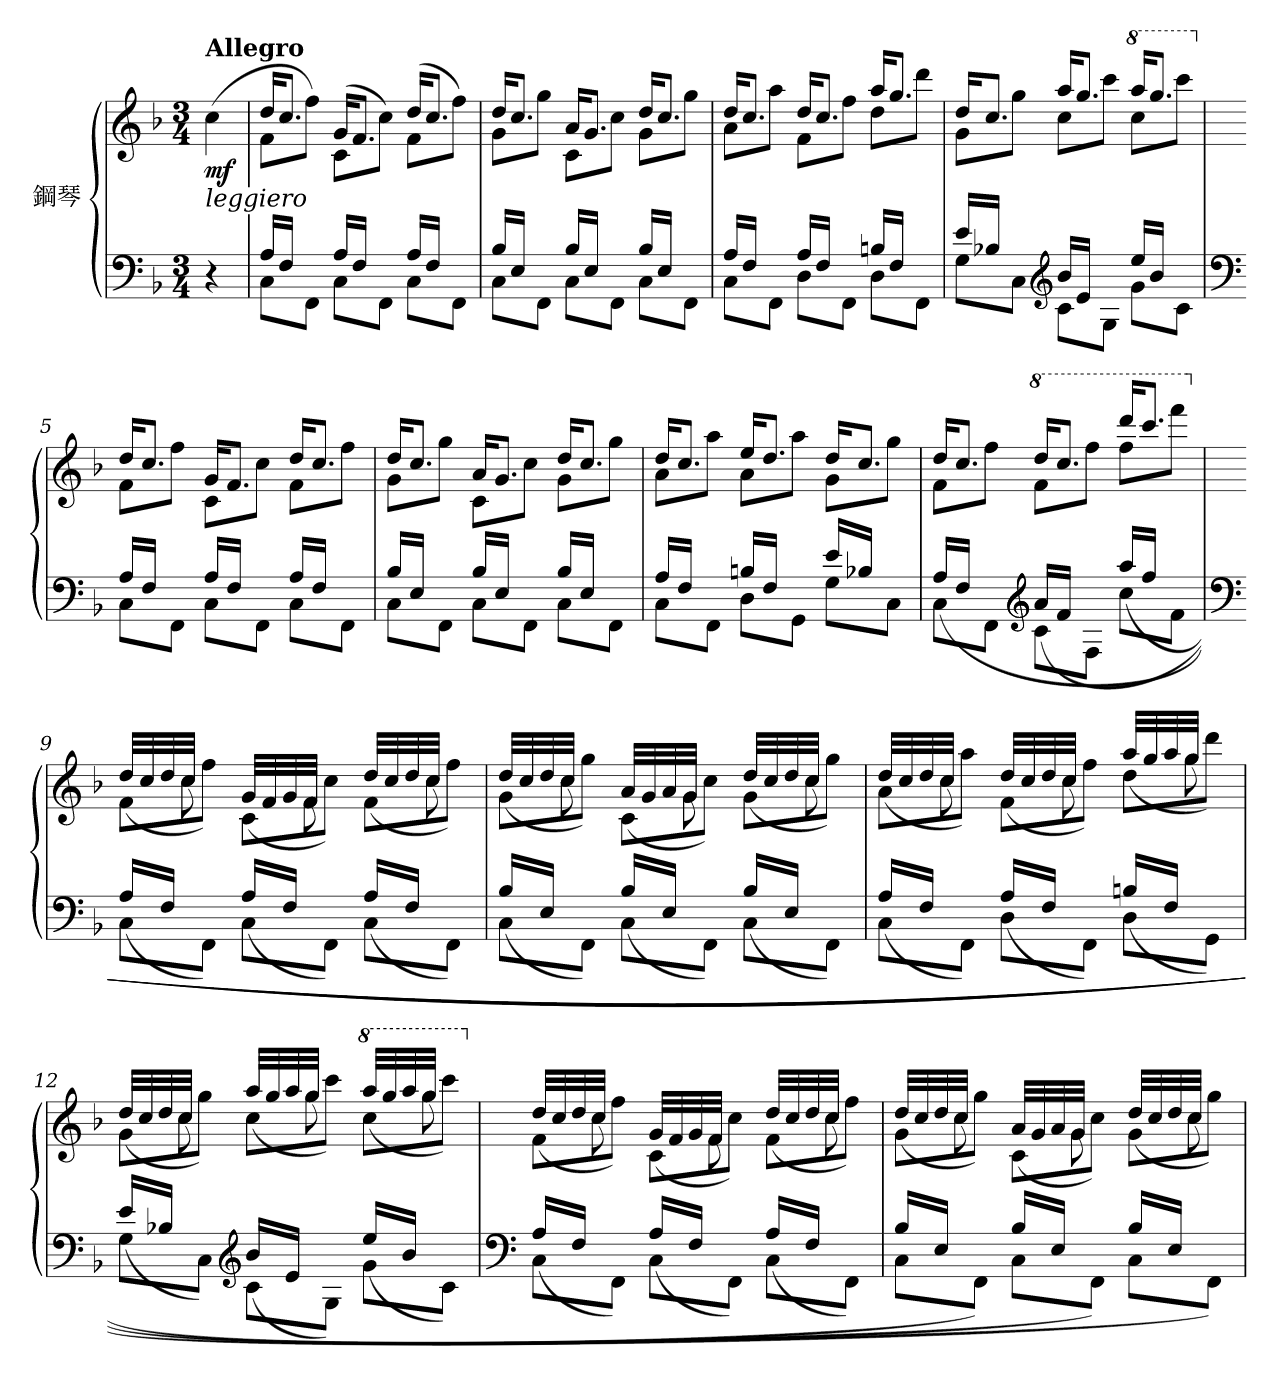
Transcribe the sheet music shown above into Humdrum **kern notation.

**kern	**kern	**dynam
*part1	*part1	*part1
*staff2	*staff1	*staff1/2
*I"鋼琴	*	*
*clefF4	*clefG2	*
*k[b-]	*k[b-]	*
*M3/4	*M3/4	*
*MM100	*MM100	*
=	=	=
!	!LO:TX:a:B:t=Allegro	!
!	!LO:TX:b:i:t=leggiero	!
!	!	!LO:DY:b
4r	(>4cc\	mf
=1	=1	=1
*	*MM144	*
*^	*^	*
8C\L	(>16A/LL	16dd/KL	8f\L	.
.	16F/JJ	8.cc/J	.	.
8FF\J	8ryy	.	8ff\J)	.
8C\L	(>16A/LL	(>16g/KL	8c\L	.
.	16F/JJ	8.f/J	.	.
8FF\J	8ryy	.	8cc\J)	.
8C\L	(>16A/LL	(>16dd/KL	8f\L	.
.	16F/JJ	8.cc/J	.	.
8FF\J	8ryy	.	8ff\J)	.
=2	=2	=2	=2	=2
8C\L	(>16B-/LL	16dd/KL	8g\L	.
.	16E/JJ	8.cc/J	.	.
8FF\J	8ryy	.	8gg\J)	.
8C\L	(>16B-/LL	16a/KL	8c\L	.
.	16E/JJ	8.g/J	.	.
8FF\J	8ryy	.	8cc\J)	.
8C\L	(>16B-/LL	16dd/KL	8g\L	.
.	16E/JJ	8.cc/J	.	.
8FF\J	8ryy	.	8gg\J)	.
=3	=3	=3	=3	=3
8C\L	(>16A/LL	16dd/KL	8a\L	.
.	16F/JJ	8.cc/J	.	.
8FF\J	8ryy	.	8aa\J)	.
8D\L	(>16A/LL	16dd/KL	8f\L	.
.	16F/JJ	8.cc/J	.	.
8FF\J	8ryy	.	8ff\J)	.
8D\L	(>16Bn/LL	16aa/KL	8dd\L	.
.	16F/JJ	8.gg/J	.	.
8FF\J	8ryy	.	8ddd\J)	.
!!LO:LB:g=z	!!
=4	=4	=4	=4	=4
8G\L	(>16e/LL	16dd/KL	8g\L	.
.	16B-X/JJ	8.cc/J	.	.
8C\J	8ryy	.	8gg\J)	.
*clefG2	*	*	*	*
8c\L	(>16b-/LL	16aa/KL	8cc\L	.
.	16e/JJ	8.gg/J	.	.
8G\J	8ryy	.	8ccc\J)	.
*	*	*8va	*	*
8g\L	(>16ee/LL	16aaa/KL	8ccc\L	.
.	16b-/JJ	8.ggg/J	.	.
*	*	*MM86	*	*
8c\J	8ryy	.	8cccc\J)	.
=5	=5	=5	=5	=5
*clefF4	*	*	*	*
*	*	*X8va	*	*
*	*	*MM144	*	*
8C\L	(>16A/LL	16dd/KL	8f\L	.
.	16F/JJ	8.cc/J	.	.
8FF\J	8ryy	.	8ff\J)	.
8C\L	(>16A/LL	16g/KL	8c\L	.
.	16F/JJ	8.f/J	.	.
8FF\J	8ryy	.	8cc\J)	.
8C\L	(>16A/LL	16dd/KL	8f\L	.
.	16F/JJ	8.cc/J	.	.
8FF\J	8ryy	.	8ff\J)	.
=6	=6	=6	=6	=6
8C\L	(>16B-/LL	16dd/KL	8g\L	.
.	16E/JJ	8.cc/J	.	.
8FF\J	8ryy	.	8gg\J)	.
8C\L	(>16B-/LL	16a/KL	8c\L	.
.	16E/JJ	8.g/J	.	.
8FF\J	8ryy	.	8cc\J)	.
8C\L	(>16B-/LL	16dd/KL	8g\L	.
.	16E/JJ	8.cc/J	.	.
8FF\J	8ryy	.	8gg\J)	.
!!LO:LB:g=z	!!
=7	=7	=7	=7	=7
8C\L	(>16A/LL	16dd/KL	8a\L	.
.	16F/JJ	8.cc/J	.	.
8FF\J	8ryy	.	8aa\J)	.
8D\L	(>16Bn/LL	16ee/KL	8a\L	.
.	16F/JJ	8.dd/J	.	.
8GG\J	8ryy	.	8aa\J)	.
8G\L	(>16e/LL	16dd/KL	8g\L	.
.	16B-X/JJ	8.cc/J	.	.
8C\J	8ryy	.	8gg\J)	.
=8	=8	=8	=8	=8
8C\L	(>16A/LL	16dd/KL	8f\L	.
.	16F/JJ	8.cc/J	.	.
8FF\J	8ryy	.	8ff\J)	.
*clefG2	*	*	*	*
*	*	*8va	*	*
8c\L	(>16a/LL	16ddd/KL	8ff\L	.
.	16f/JJ	8.ccc/J	.	.
8F\J	8ryy	.	8fff\J)	.
8cc\L	(>16aa/LL	16dddd/KL	8fff\L	.
.	16ff/JJ	8.cccc/J	.	.
*	*	*MM86	*	*
8f\J	8ryy	.	8ffff\J)	.
*	*	*v	*v	*
=9	=9	=9	=9
*clefF4	*	*	*
*	*	*X8va	*
*	*	*MM144	*
*	*	*^	*
*	*	*	*^	*
8C\L	(>16A/LL	8f\L	(>32dd/LLL	16.ryy	.
.	.	.	32cc/	.	.
.	16F/JJ	.	32dd/	.	.
.	.	.	32cc/JJJ	8cc\	.
8FF\J)	8ryy	8ff\J)	8ryy	.	.
.	.	.	.	8ryy	.
8C\L	(>16A/LL	8c\L	(>32g/LLL	.	.
.	.	.	32f/	.	.
.	16F/JJ	.	32g/	.	.
.	.	.	32f/JJJ	8f\	.
8FF\J)	8ryy	8cc\J)	8ryy	.	.
.	.	.	.	8ryy	.
8C\L	(>16A/LL	8f\L	(>32dd/LLL	.	.
.	.	.	32cc/	.	.
.	16F/JJ	.	32dd/	.	.
.	.	.	32cc/JJJ	8cc\	.
8FF\J)	8ryy	8ff\J)	8ryy	.	.
.	.	.	.	32ryy	.
!!LO:LB:g=z	!!	!!
=10	=10	=10	=10	=10	=10
8C\L	(>16B-/LL	8g\L	(>32dd/LLL	16.ryy	.
.	.	.	32cc/	.	.
.	16E/JJ	.	32dd/	.	.
.	.	.	32cc/JJJ	8cc\	.
8FF\J)	8ryy	8gg\J)	8ryy	.	.
.	.	.	.	8ryy	.
8C\L	(>16B-/LL	8c\L	(>32a/LLL	.	.
.	.	.	32g/	.	.
.	16E/JJ	.	32a/	.	.
.	.	.	32g/JJJ	8g\	.
8FF\J)	8ryy	8cc\J)	8ryy	.	.
.	.	.	.	8ryy	.
8C\L	(>16B-/LL	8g\L	(>32dd/LLL	.	.
.	.	.	32cc/	.	.
.	16E/JJ	.	32dd/	.	.
.	.	.	32cc/JJJ	8cc\	.
8FF\J)	8ryy	8gg\J)	8ryy	.	.
.	.	.	.	32ryy	.
=11	=11	=11	=11	=11	=11
8C\L	(>16A/LL	8a\L	(>32dd/LLL	16.ryy	.
.	.	.	32cc/	.	.
.	16F/JJ	.	32dd/	.	.
.	.	.	32cc/JJJ	8cc\	.
8FF\J)	8ryy	8aa\J)	8ryy	.	.
.	.	.	.	8ryy	.
8D\L	(>16A/LL	8f\L	(>32dd/LLL	.	.
.	.	.	32cc/	.	.
.	16F/JJ	.	32dd/	.	.
.	.	.	32cc/JJJ	8cc\	.
8FF\J)	8ryy	8ff\J)	8ryy	.	.
.	.	.	.	8ryy	.
8D\L	(>16Bn/LL	8dd\L	(>32aa/LLL	.	.
.	.	.	32gg/	.	.
.	16F/JJ	.	32aa/	.	.
.	.	.	32gg/JJJ	8gg\	.
8GG\J)	8ryy	8ddd\J)	8ryy	.	.
.	.	.	.	32ryy	.
=12	=12	=12	=12	=12	=12
8G\L	(>16e/LL	8g\L	(>32dd/LLL	16.ryy	.
.	.	.	32cc/	.	.
.	16B-X/JJ	.	32dd/	.	.
.	.	.	32cc/JJJ	8cc\	.
8C\J)	8ryy	8gg\J)	8ryy	.	.
.	.	.	.	8ryy	.
*clefG2	*	*	*	*	*
8c\L	(>16b-/LL	8cc\L	(>32aa/LLL	.	.
.	.	.	32gg/	.	.
.	16e/JJ	.	32aa/	.	.
.	.	.	32gg/JJJ	8gg\	.
8G\J)	8ryy	8ccc\J)	8ryy	.	.
.	.	.	.	8ryy	.
*	*	*8va	*	*	*
8g\L	(>16ee/LL	8ccc\L	(>32aaa/LLL	.	.
.	.	.	32ggg/	.	.
.	16b-/JJ	.	32aaa/	.	.
.	.	.	32ggg/JJJ	8ggg\	.
*	*	*MM86	*	*	*
8c\J)	8ryy	8cccc\J)	8ryy	.	.
.	.	.	.	32ryy	.
!!LO:LB:g=z	!!	!!
=13	=13	=13	=13	=13	=13
*clefF4	*	*	*	*	*
*	*	*X8va	*	*	*
*	*	*MM144	*	*	*
8C\L	(>16A/LL	8f\L	(>32dd/LLL	16.ryy	.
.	.	.	32cc/	.	.
.	16F/JJ	.	32dd/	.	.
.	.	.	32cc/JJJ	8cc\	.
8FF\J)	8ryy	8ff\J)	8ryy	.	.
.	.	.	.	8ryy	.
8C\L	(>16A/LL	8c\L	(>32g/LLL	.	.
.	.	.	32f/	.	.
.	16F/JJ	.	32g/	.	.
.	.	.	32f/JJJ	8f\	.
8FF\J)	8ryy	8cc\J)	8ryy	.	.
.	.	.	.	8ryy	.
8C\L	(>16A/LL	8f\L	(>32dd/LLL	.	.
.	.	.	32cc/	.	.
.	16F/JJ	.	32dd/	.	.
.	.	.	32cc/JJJ	8cc\	.
8FF\J)	8ryy	8ff\J)	8ryy	.	.
.	.	.	.	32ryy	.
=14	=14	=14	=14	=14	=14
8C\L	16B-/LL	8g\L	(>32dd/LLL	16.ryy	.
.	.	.	32cc/	.	.
.	16E/JJ	.	32dd/	.	.
.	.	.	32cc/JJJ	8cc\	.
8FF\J)	8ryy	8gg\J)	8ryy	.	.
.	.	.	.	8ryy	.
8C\L	16B-/LL	8c\L	(>32a/LLL	.	.
.	.	.	32g/	.	.
.	16E/JJ	.	32a/	.	.
.	.	.	32g/JJJ	8g\	.
8FF\J)	8ryy	8cc\J)	8ryy	.	.
.	.	.	.	8ryy	.
8C\L	16B-/LL	8g\L	(>32dd/LLL	.	.
.	.	.	32cc/	.	.
.	16E/JJ	.	32dd/	.	.
.	.	.	32cc/JJJ	8cc\	.
8FF\J)	8ryy	8gg\J)	8ryy	.	.
.	.	.	.	32ryy	.
*v	*v	*	*	*	*
*	*v	*v	*v	*
=	=	=
*-	*-	*-
